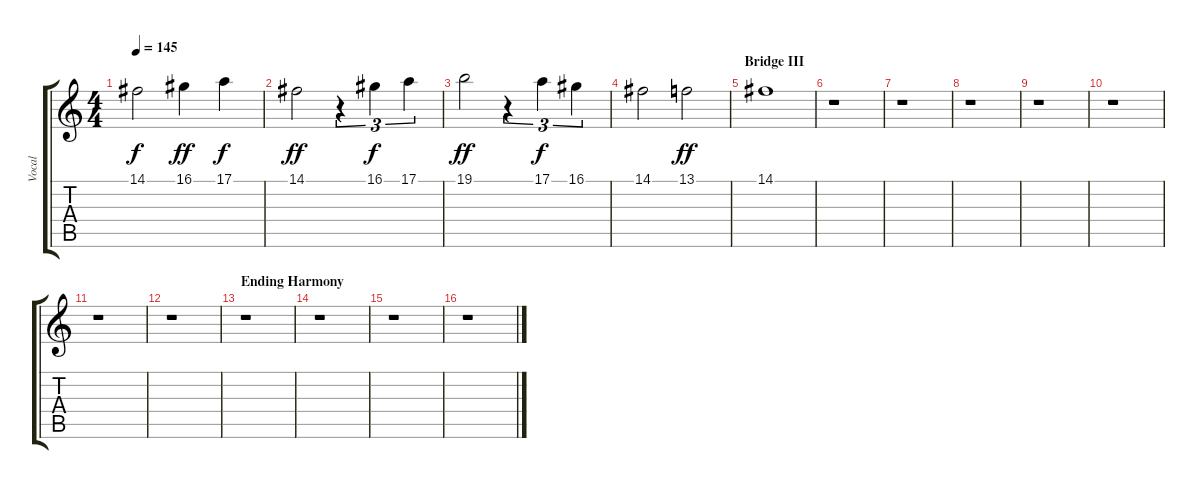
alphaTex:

\track ("Vocal" "Vocal") {instrument flute}
\staff {score tabs}
\tuning (E4 B3 G3 D3 A2 E2) {hide}
\ts (4 4)
\tempo 145
\clef g2
\ks c
14.1.2{dy f} 16.1.4{dy ff} 17.1.4{dy f} |
14.1.2{dy ff} r.4{tu (3 2)} 16.1.4{tu (3 2) dy f} 17.1.4{tu (3 2)} |
19.1.2{dy ff} r.4{tu (3 2)} 17.1.4{tu (3 2) dy f} 16.1.4{tu (3 2)} |
14.1.2 13.1.2{dy ff} |
\section ("" "Bridge III")
14.1.1 |
r.1 |
r.1 |
r.1 |
r.1 |
r.1 |
r.1 |
r.1 |
\section ("" "Ending Harmony")
r.1 |
r.1 |
r.1 |
r.1
